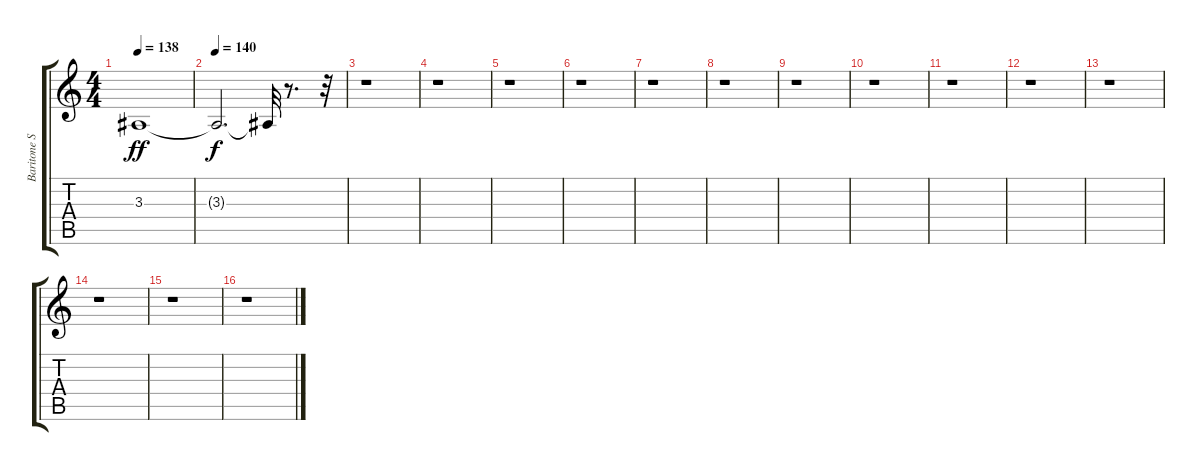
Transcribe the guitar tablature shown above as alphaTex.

\track ("Baritone Sax        " "Baritone S") {instrument baritonesax}
\staff {score tabs}
\tuning (E4 B3 G3 D3 A2 E2) {hide}
\ts (4 4)
\tempo 138
\clef g2
\ks c
3.3.1{dy ff} |
\tempo 140
3.3{t}.2{d dy f} 3.3{t}.32 r.8{d} r.32 |
r.1 |
r.1 |
r.1 |
r.1 |
r.1 |
r.1 |
r.1 |
r.1 |
r.1 |
r.1 |
r.1 |
r.1 |
r.1 |
r.1
